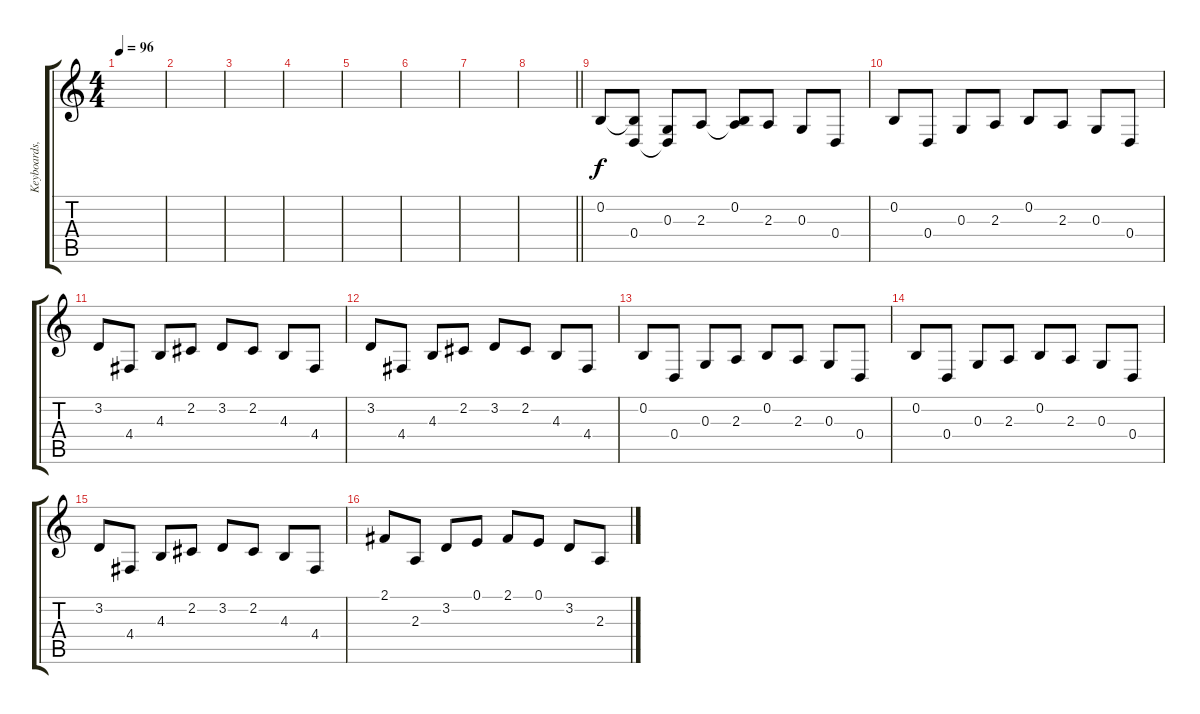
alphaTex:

\track ("Keyboards, intro" "Keyboards,") {instrument acousticgrandpiano}
\staff {score tabs}
\tuning (E4 B3 G3 D3 A2 E2) {hide}
\ts (4 4)
\tempo 96
\clef g2
\ks c
|
|
|
|
|
|
|
\barLineRight lightlight
|
0.2.8 (0.2{t} 0.4).8 (0.3 0.4{t}).8 2.3.8 (0.2 2.3{t}).8 2.3.8 0.3.8 0.4.8 |
0.2.8 0.4.8 0.3.8 2.3.8 0.2.8 2.3.8 0.3.8 0.4.8 |
3.2.8 4.4.8 4.3.8 2.2.8 3.2.8 2.2.8 4.3.8 4.4.8 |
3.2.8 4.4.8 4.3.8 2.2.8 3.2.8 2.2.8 4.3.8 4.4.8 |
0.2.8 0.4.8 0.3.8 2.3.8 0.2.8 2.3.8 0.3.8 0.4.8 |
0.2.8 0.4.8 0.3.8 2.3.8 0.2.8 2.3.8 0.3.8 0.4.8 |
3.2.8 4.4.8 4.3.8 2.2.8 3.2.8 2.2.8 4.3.8 4.4.8 |
2.1.8 2.3.8 3.2.8 0.1.8 2.1.8 0.1.8 3.2.8 2.3.8
